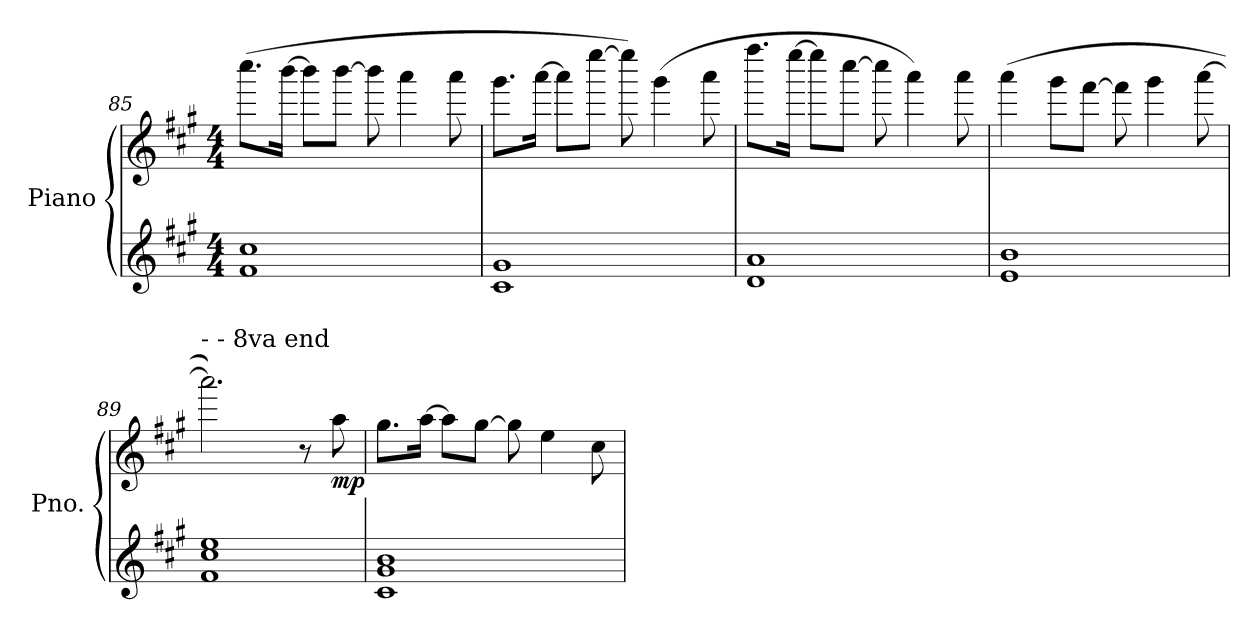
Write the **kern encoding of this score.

**kern	**kern	**dynam
*part1	*part1	*part1
*staff2	*staff1	*staff1/2
*I"Piano	*	*
*I'Pno.	*	*
*clefG2	*clefG2	*
*k[f#c#g#]	*k[f#c#g#]	*
*M4/4	*M4/4	*
=85	=85	=85
1f# 1cc#	(8.cccc#\L	.
.	[16bbb\Jk	.
.	8bbb\L]	.
.	[8bbb\J	.
.	8bbb\]	.
.	4aaa\	.
.	8aaa\	.
=86	=86	=86
1c# 1g#	8.ggg#\L	.
.	[16aaa\Jk	.
.	8aaa\L]	.
.	[8eeee\J	.
.	8eeee\])	.
.	(4ggg#\	.
.	8aaa\	.
!!LO:PB:g=z
=87	=87	=87
1d 1a	8.ffff#\L	.
.	[16eeee\Jk	.
.	8eeee\L]	.
.	[8cccc#\J	.
.	8cccc#\]	.
.	4aaa\)	.
.	8aaa\	.
=88	=88	=88
1e 1b	(4aaa\	.
.	8ggg#\L	.
.	[8fff#\J	.
.	8fff#\]	.
.	4ggg#\	.
.	[8aaa\	.
=89	=89	=89
!	!LO:TX:a:t=- - 8va end	!
1f# 1cc# 1ee	2.aaa\])	.
.	8r	.
!	!	!LO:DY:b
.	8aa\	mp
=90	=90	=90
1c# 1g# 1b	8.gg#\L	.
.	[16aa\Jk	.
.	8aa\L]	.
.	[8gg#\J	.
.	8gg#\]	.
.	4ee\	.
.	8cc#\	.
=	=	=
*-	*-	*-
